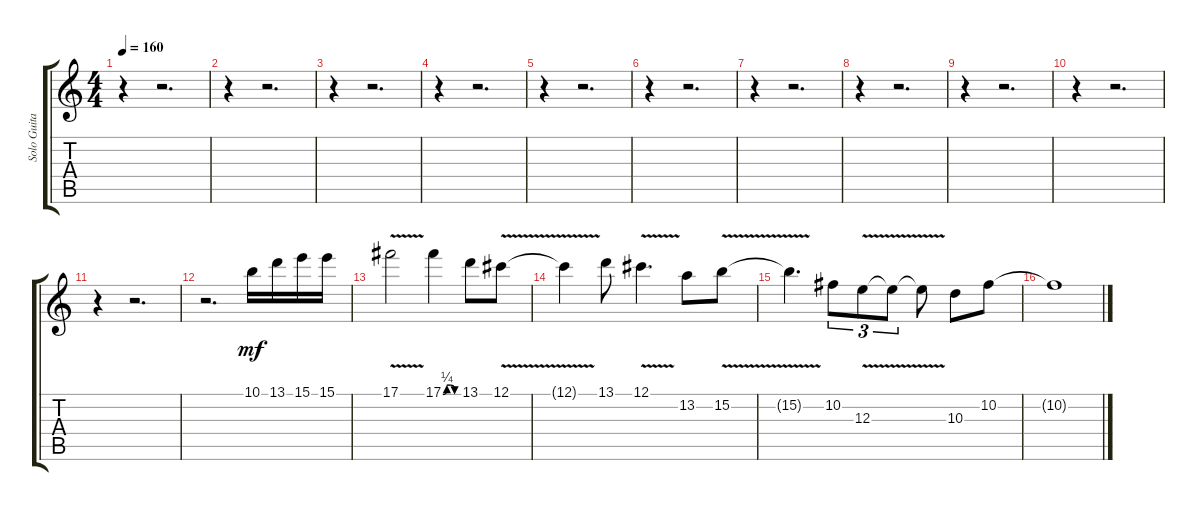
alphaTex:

\track ("Solo Guitar" "Solo Guita") {instrument overdrivenguitar}
\staff {score tabs}
\tuning (Db4 Ab3 E3 B2 Gb2 B1) {hide}
\ts (4 4)
\tempo 160
\clef g2
\ks c
r.4{dy mf} r.2{d} |
r.4 r.2{d} |
r.4 r.2{d} |
r.4 r.2{d} |
r.4 r.2{d} |
r.4 r.2{d} |
r.4 r.2{d} |
r.4 r.2{d} |
r.4 r.2{d} |
r.4 r.2{d} |
r.4 r.2{d} |
r.2{d} 10.1.16 13.1.16 15.1.16 15.1.16 |
17.1{v}.2 17.1{be (custom 0 0 15 1 30 1 45 0 60 0)}.4 13.1.8 12.1{v}.8 |
12.1{v t}.4 13.1.8 12.1{v}.4{d} 13.2.8 15.2{v}.8 |
15.2{v t}.4{d} 10.2.8{tu (3 2)} 12.3{v}.8{tu (3 2)} 12.3{v t}.8{tu (3 2)} 12.3{v t}.8 10.3.8 10.2.8 |
10.2{t}.1
